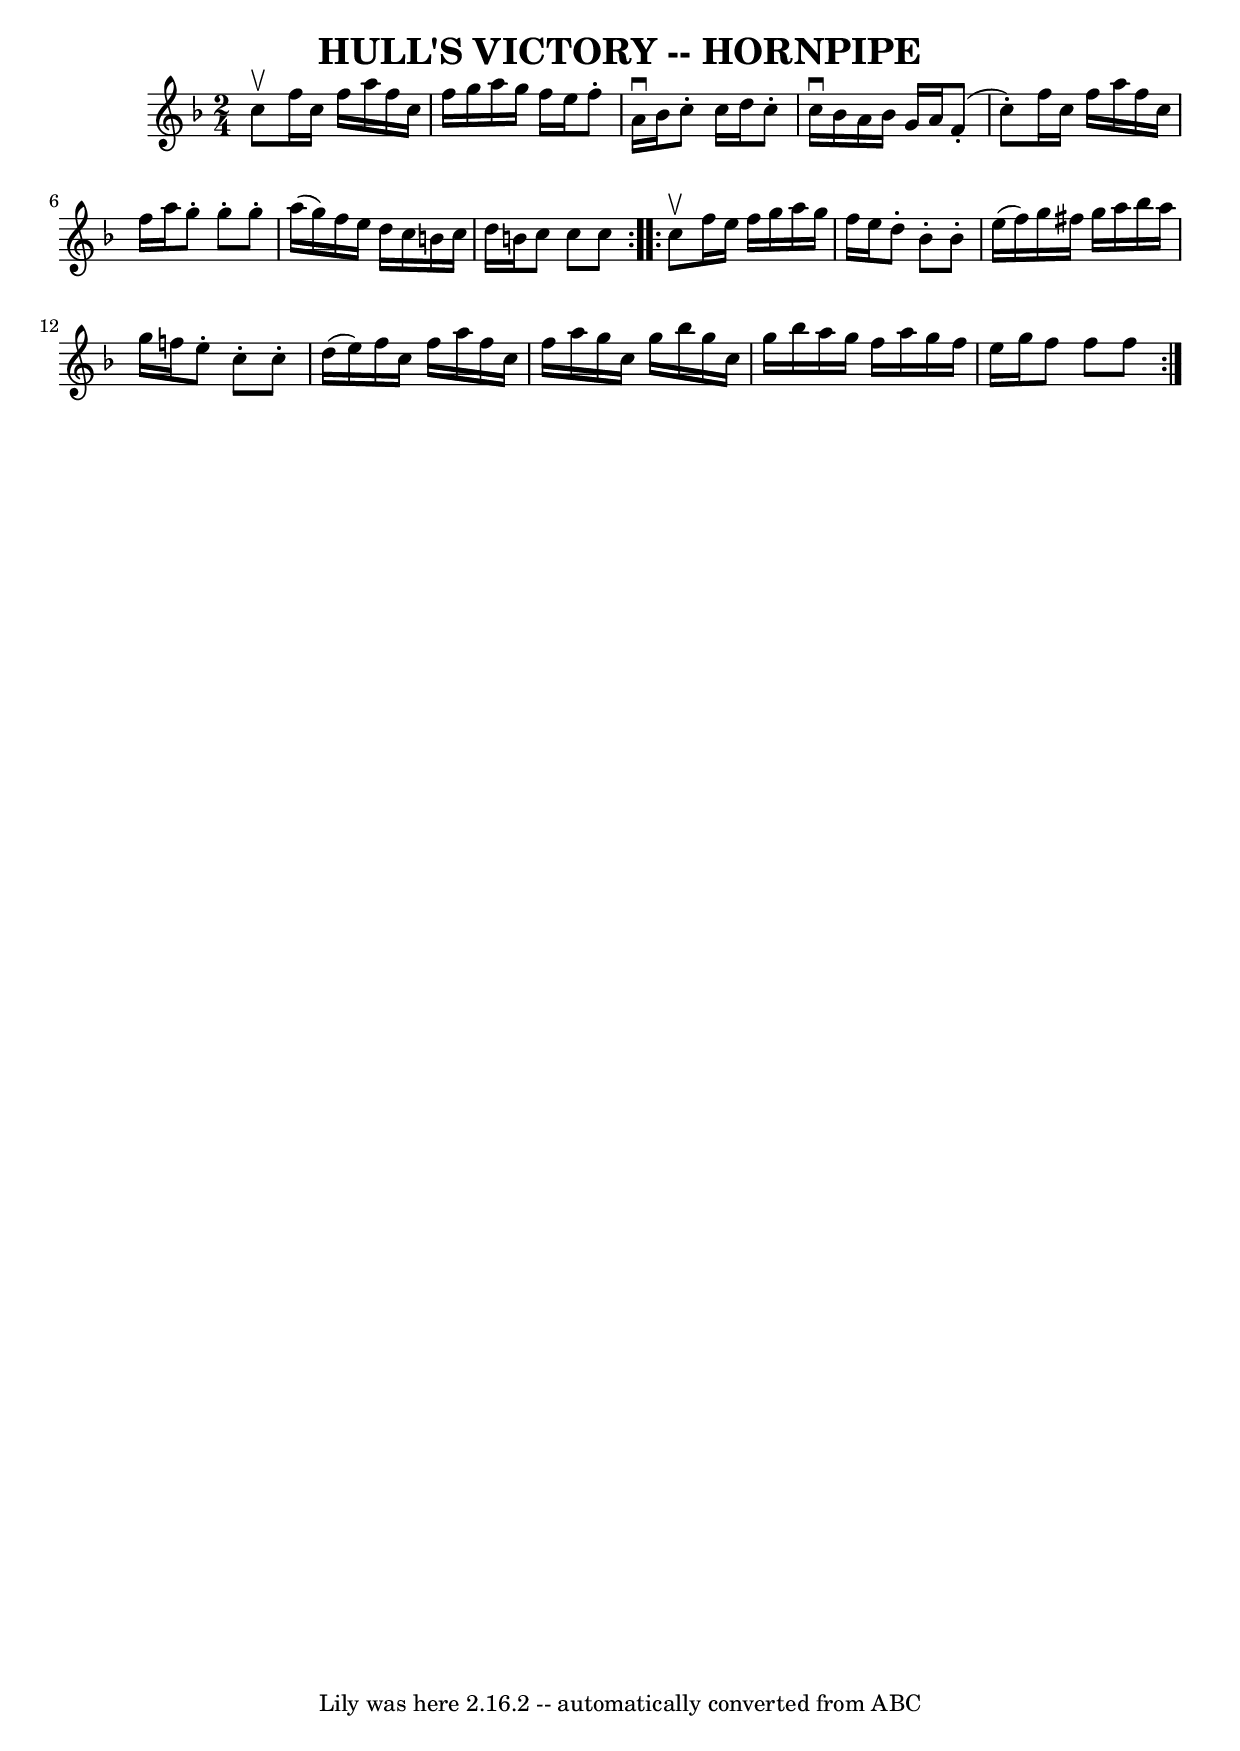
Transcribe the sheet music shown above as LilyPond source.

\version "2.16.2"
\include "Mammoth.ily"
\header {
  %% book = "Cole's 1000 Fiddle Tunes"
  crossRefNumber = "1"
  footnotes = "\\\\\\\\HULL'S VICTORY. First couple give right hands and swing half round, (First lady\\\\give left hand to 2d gent's right, gent. give left hand to 2d lady's right,)\\\\balance 4 in a line; First lady swing with 2d gent, first gent. swing with 2d\\\\lady at: same time and pass partner; join hands again with 2d couple, balance\\\\4 in a line, swing to places, down the centre with partner, up, cast off, right\\\\and left 4."
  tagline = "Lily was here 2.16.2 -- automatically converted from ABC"
  title = "HULL'S VICTORY -- HORNPIPE"

}
voicedefault =  {



  \repeat volta 2 {

    \time 2/4 
    \key f \major
    c''8^\upbow       |
    f''16 c''16 f''16 
    a''16 f''16 c''16 f''16 g''16    |
    a''16 g''16    
    f''16 e''16 f''8 -. a'16^\downbow bes'16    |
    c''8 -.   
    c''16 d''16 c''8 -. c''16^\downbow bes'16    |
    a'16    
    bes'16 g'16 a'16 f'8 (-. c''8 -.)   |
    |
    
    f''16 c''16 f''16 a''16 f''16 c''16 f''16 a''16    
    |
    g''8 -. g''8 -. g''8 -. a''16 (g''16)   |
    f''16 
    e''16 d''16 c''16 b'16 c''16 d''16 b'16    |
    c''8 
    c''8 c''8    
  }     
  \repeat volta 2 {
    c''8^\upbow       |
    
    f''16 e''16 f''16 g''16 a''16 g''16 f''16 e''16    
    |
    d''8 -. bes'8 -. bes'8 -. e''16 (f''16)   |
    
    g''16 fis''16 g''16 a''16 bes''16 a''16 g''16 f''!16    
    |
    e''8 -. c''8 -. c''8 -. d''16 (e''16)   |
    
    |
    f''16 c''16 f''16 a''16 f''16 c''16 f''16 a''16 
    |
    g''16 c''16 g''16 bes''16 g''16 c''16 g''16    
    bes''16    |
    a''16 g''16 f''16 a''16 g''16 f''16    
    e''16 g''16    |
    f''8 f''8 f''8    
  }   

}

\score{
  <<

    \context Staff="default"
    {
      \voicedefault 
      
    }

  >>
  \layout {
    
  }
  \midi {
  }

}
